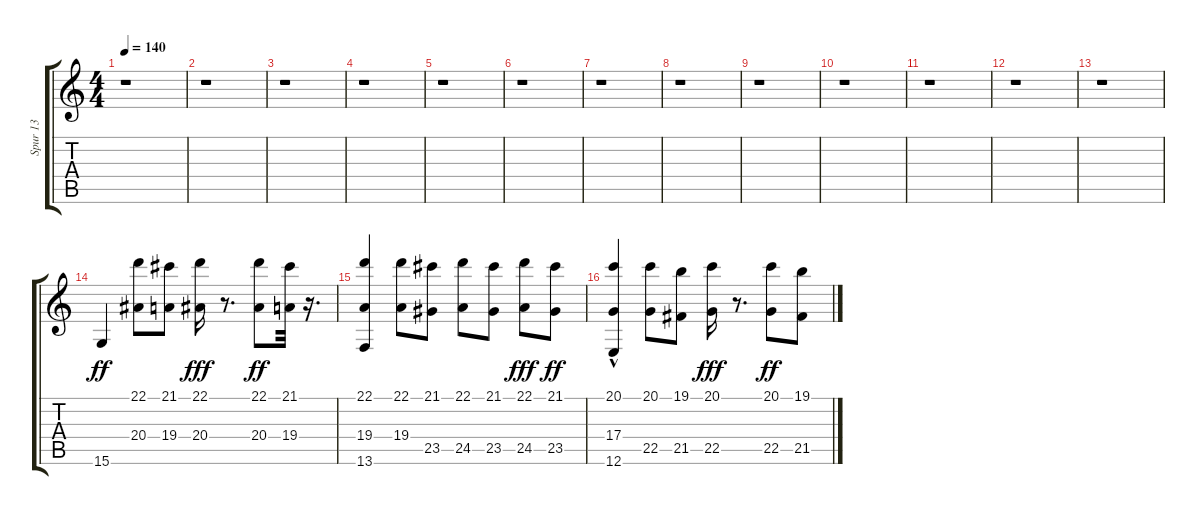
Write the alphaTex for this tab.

\track ("Spur 13" "Spur 13") {instrument tremolostrings}
\staff {score tabs}
\tuning (E4 B3 G3 D3 A2 E2) {hide}
\ts (4 4)
\tempo 140
\clef g2
\ks c
r.1{dy ff} |
r.1 |
r.1 |
r.1 |
r.1 |
r.1 |
r.1 |
r.1 |
r.1 |
r.1 |
r.1 |
r.1 |
r.1 |
15.6.4 (22.1 20.4).8 (21.1 19.4).8 (22.1 20.4).16{dy fff} r.8{d} (22.1 20.4).8{dy ff} (21.1 19.4).32 r.16{d} |
(22.1 19.4 13.6).4 (22.1 19.4).8 (21.1 23.5).8 (22.1 24.5).8 (21.1 23.5).8 (22.1 24.5).8{dy fff} (21.1 23.5).8{dy ff} |
(20.1{hac} 17.4{hac} 12.6).4 (20.1 22.5).8 (19.1 21.5).8 (20.1 22.5).16{dy fff} r.8{d} (20.1 22.5).8{dy ff} (19.1 21.5).8
